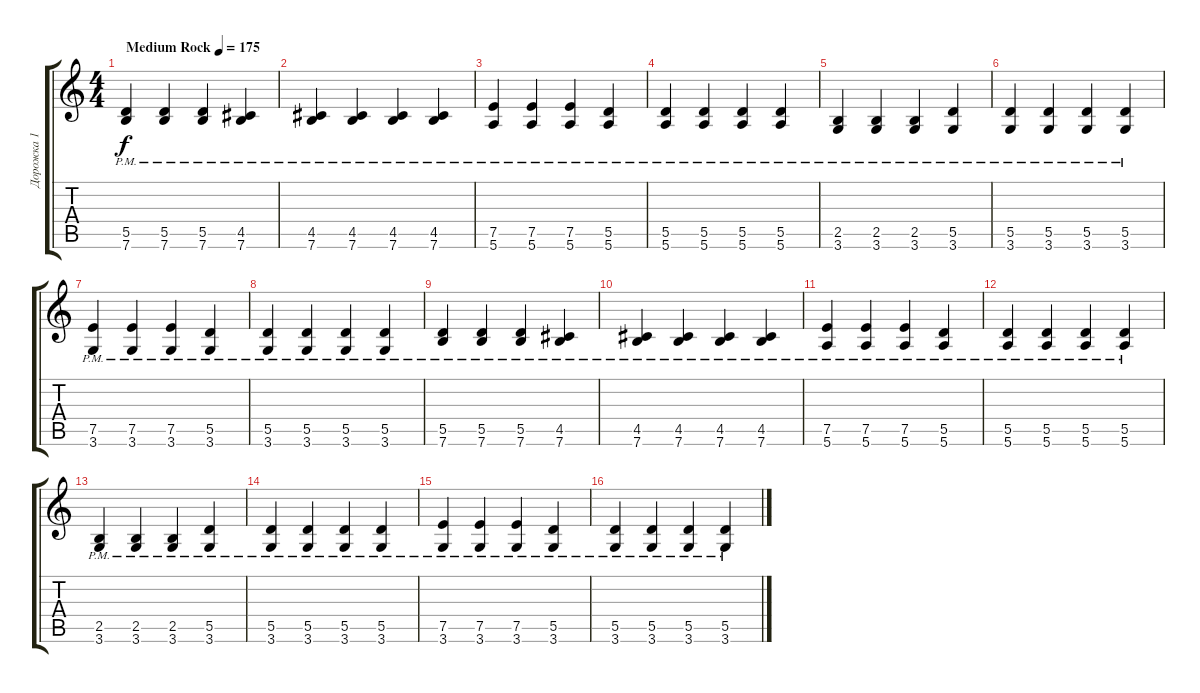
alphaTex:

\track ("Дорожка 1" "Дорожка 1") {instrument distortionguitar}
\staff {score tabs}
\tuning (E4 B3 G3 D3 A2 E2) {hide}
\ts (4 4)
\tempo (175 "Medium Rock")
\clef g2
\ks c
(5.5{pm} 7.6{pm}).4{dy f instrument distortionguitar} (5.5{pm} 7.6{pm}).4 (5.5{pm} 7.6{pm}).4 (4.5{pm} 7.6{pm}).4 |
(4.5{pm} 7.6{pm}).4 (4.5{pm} 7.6{pm}).4 (4.5{pm} 7.6{pm}).4 (4.5{pm} 7.6{pm}).4 |
(7.5{pm} 5.6{pm}).4 (7.5{pm} 5.6{pm}).4 (7.5{pm} 5.6{pm}).4 (5.5{pm} 5.6{pm}).4 |
(5.5{pm} 5.6{pm}).4 (5.5{pm} 5.6{pm}).4 (5.5{pm} 5.6{pm}).4 (5.5{pm} 5.6{pm}).4 |
(2.5{pm} 3.6{pm}).4 (2.5{pm} 3.6{pm}).4 (2.5{pm} 3.6{pm}).4 (5.5{pm} 3.6{pm}).4 |
(5.5{pm} 3.6{pm}).4 (5.5{pm} 3.6{pm}).4 (5.5{pm} 3.6{pm}).4 (5.5{pm} 3.6{pm}).4 |
(7.5{pm} 3.6{pm}).4 (7.5{pm} 3.6{pm}).4 (7.5{pm} 3.6{pm}).4 (5.5{pm} 3.6{pm}).4 |
(5.5{pm} 3.6{pm}).4 (5.5{pm} 3.6{pm}).4 (5.5{pm} 3.6{pm}).4 (5.5{pm} 3.6{pm}).4 |
(5.5{pm} 7.6{pm}).4 (5.5{pm} 7.6{pm}).4 (5.5{pm} 7.6{pm}).4 (4.5{pm} 7.6{pm}).4 |
(4.5{pm} 7.6{pm}).4 (4.5{pm} 7.6{pm}).4 (4.5{pm} 7.6{pm}).4 (4.5{pm} 7.6{pm}).4 |
(7.5{pm} 5.6{pm}).4 (7.5{pm} 5.6{pm}).4 (7.5{pm} 5.6{pm}).4 (5.5{pm} 5.6{pm}).4 |
(5.5{pm} 5.6{pm}).4 (5.5{pm} 5.6{pm}).4 (5.5{pm} 5.6{pm}).4 (5.5{pm} 5.6{pm}).4 |
(2.5{pm} 3.6{pm}).4 (2.5{pm} 3.6{pm}).4 (2.5{pm} 3.6{pm}).4 (5.5{pm} 3.6{pm}).4 |
(5.5{pm} 3.6{pm}).4 (5.5{pm} 3.6{pm}).4 (5.5{pm} 3.6{pm}).4 (5.5{pm} 3.6{pm}).4 |
(7.5{pm} 3.6{pm}).4 (7.5{pm} 3.6{pm}).4 (7.5{pm} 3.6{pm}).4 (5.5{pm} 3.6{pm}).4 |
(5.5{pm} 3.6{pm}).4 (5.5{pm} 3.6{pm}).4 (5.5{pm} 3.6{pm}).4 (5.5{pm} 3.6{pm}).4
